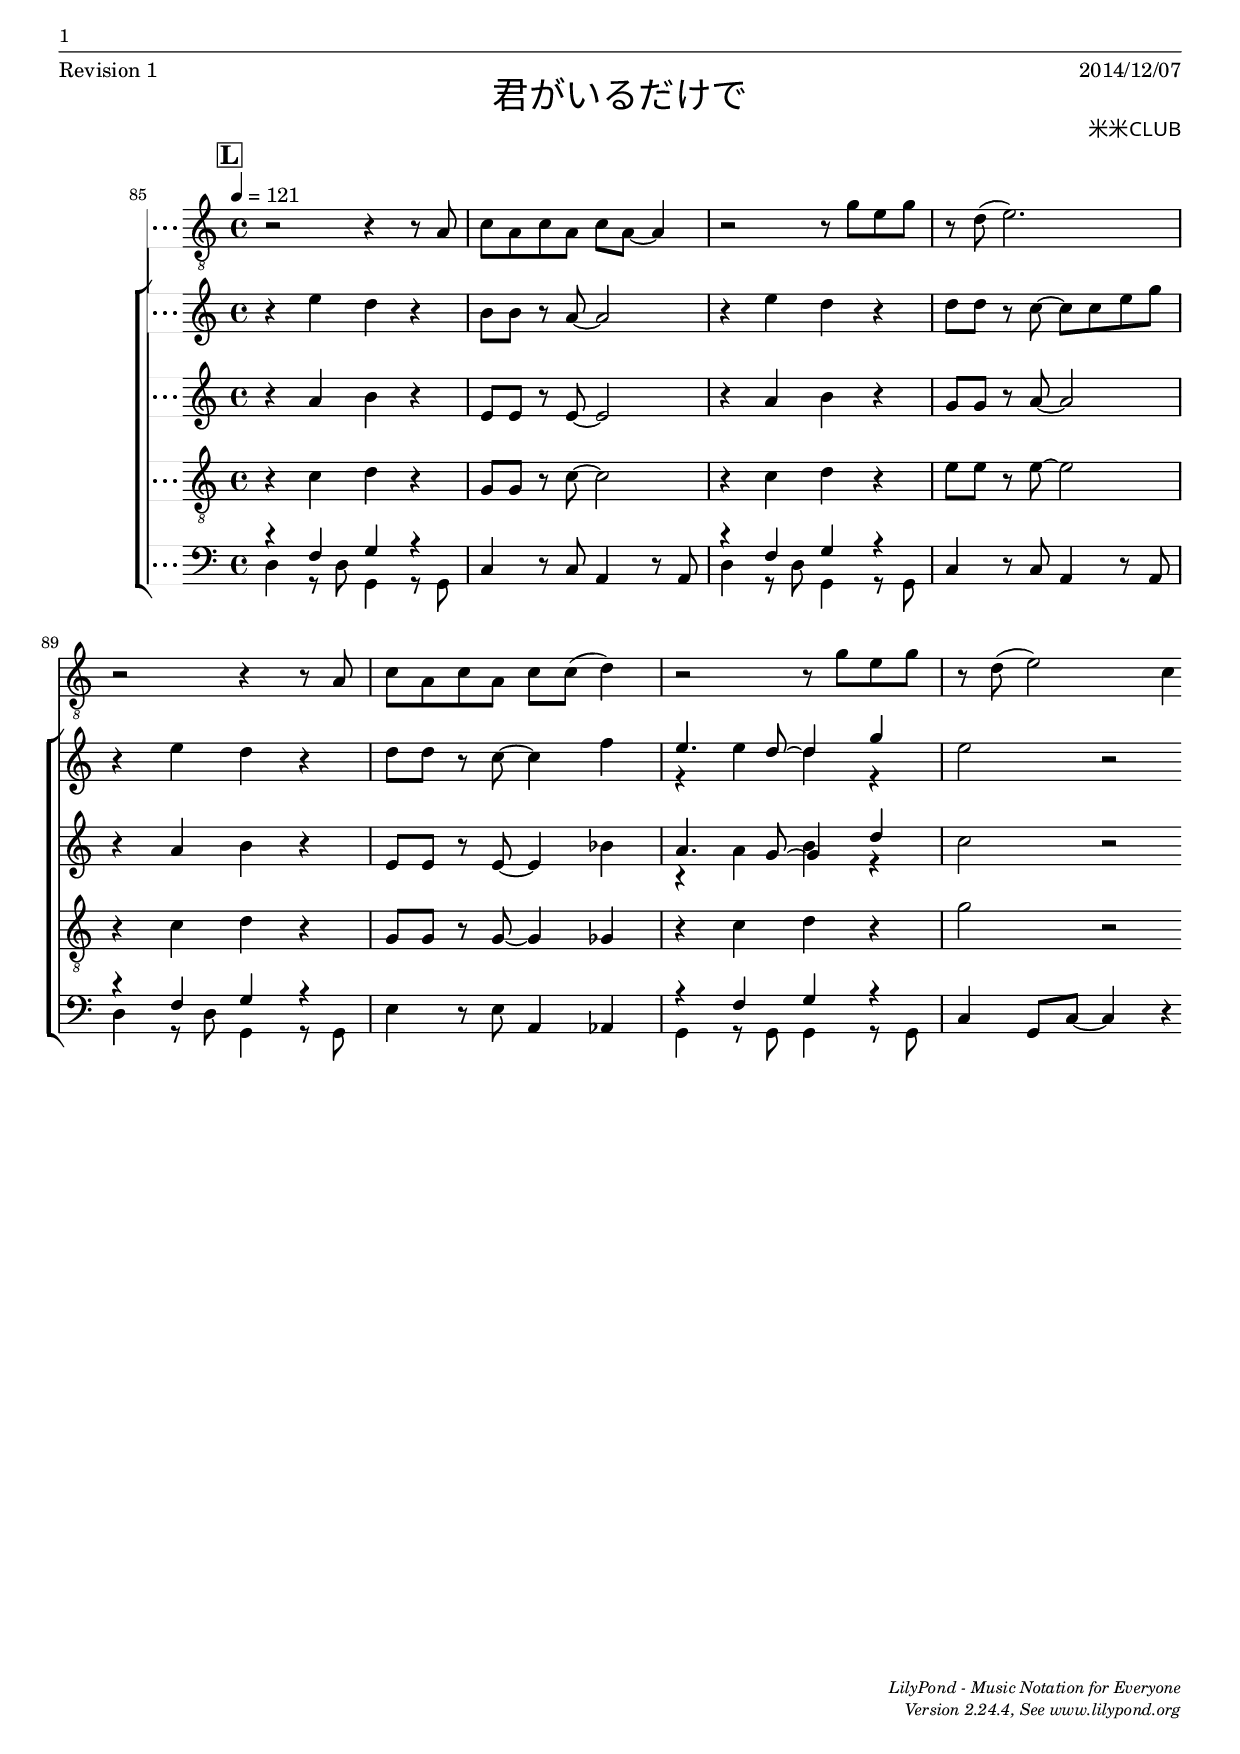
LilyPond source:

% Template revision 3
%
% For Flescobaldi :
% -*- indent-width: 2; tab-width: 2; indent-tabs: false;

\version "2.18.0"

#(set-global-staff-size 18)

\paper {
  bookTitleMarkup = \markup {
    \column {
      \fill-line {
        "Revision 1"
        "2014/12/07"
      }
      \fill-line {
        \override #'(font-name . "TakaoEx明朝")
        \fontsize #5 "君がいるだけで"
      }
      \fill-line {
        \null
        \override #'(font-name . "TakaoEx明朝") "米米CLUB"
      }
    }
  }
  oddHeaderMarkup = \markup {
    \override #'(baseline-skip . 1) \column {
      \fill-line {
        \fontsize #-1 \fromproperty #'page:page-number-string \null
      }

      \draw-hline
    }

  }
  evenHeaderMarkup = \markup {
    \override #'(baseline-skip . 1) \column {
      \fill-line {
        \null \fontsize #-1 \fromproperty #'page:page-number-string
      }
      \draw-hline
    }
  }

  oddFooterMarkup = \markup {
    \on-the-fly #last-page \column{
      \fontsize #-2 \italic \fill-line {
        \left-column {""}
        \right-column {"LilyPond - Music Notation for Everyone" #(string-append "Version " (lilypond-version) ", See www.lilypond.org")}
      }
    }
  }

  evenFooterMarkup = \oddFooterMarkup
}

melody = \relative c' {
  \key c \major
  \tempo 4=121
  \set Score.markFormatter = #format-mark-box-alphabet

  \set Score.skipTypesetting = ##t
  \mark #1
  \partial 4*2 {r8 g a b}
  c4 r8 e d c b c | d4. g8 f e d c | a4 r8 e' d c b a | g4 d'8 c r g a b |
  c4 r8 e d c b c | d4. g8 f e d c | a4 r8 e' d c b b( | c2.) r4 |

  \mark #2
  R1*4

  \mark #3
  r4 r8 g e g g g | gis8. gis16 ~ gis8 a ~ a b4 b8( | d4) c8 c ~ c a4 g8 ~ | g a r4 r g8 g |
  c a4 c8 ~ c d4 a8 ~ | a a( g4) r g8 g | a( b4) c8 ~ c d4 a8 ~ | a a( g4) r2 |

  \mark #4
  r4 r8 g e g g g | gis8. gis16 ~ gis8 a ~ a b4 b8( | d4) c8 c ~ c a4 g8 ~ | g a r4 r g8 g |
  c a4 c8 ~ c d4 a8 ~ | a a( g4) r g8 g | a4 b8 c ~ c a4 c8( | d1) \bar "||"

  \mark #5
  \key g \major
  r4 r8 d d d4 d8 ~ | d4 e8 c ~ c g'4 fis8 ~ | fis a, a a a b c e( ~ | e d) d b ~ b a4 b16 a ~ |
  a8 g r4 r8 e fis g | \tuplet 3/2 {b( a b} a) a r a( b) b( | c1 ~ | c4) r a ~ a8 d ~ | d d ~ d2. ~ | d2 r8 g, a b \bar "||"

  \mark #6
  \key c \major
  c4 r8 e d c b c | d4. g8 f e d c | a4 r8 e' d c b a | g4 d'8 c r g a b |
  c4 r8 e d c b c | d4. g8 f e d c | a4 r8 e' d c b b( | c2.) r4 |

  \mark #7
  R1*4

  \mark #8
  r4 r8 g e g g g | gis8. gis16 ~ gis8 a ~ a b4 b8( | d4) c8 c ~ c a4 g8 ~ | g a r4 r g8 g |
  c a4 c8 ~ c d4 a8 ~ | a a( g4) r g8 g | a b4 c8 ~ c d4 a8 ~ | a a( g4) r2 |

  \mark #9
  r4 r8 g e g g g | gis8. gis16 ~ gis8 a ~ a b4. | d4 c8 c ~ c a4 g8 ~ | g a r4 r8 g g g |
  c( a) a c8 ~ c d4 a8 ~ | a a( g4) r8 g g g | f'4 e8 d ~ d c d c( | d1) \bar "||"

  \mark #10
  \key g \major
  r4 r8 d d d4 d8 ~ | d4 e8 c ~ c g'4 fis8 ~ | fis a, a a a b c e ~ | e4 d b a8 a( ~ |
  a8 g) r4 r8 e fis g | \tuplet 3/2 {b( a b} a) a r a( b) b( | c1) ~ | c4 r a ~ a8 d ~ | d c( d4) ~ d2 ~ | d r8 g, a b \bar "||"

  \mark #11
  \key c \major
  c4 r8 e d c b c | d4. g8 f e d c | a4 r8 e' d c b a | g4 d'8 c r g a b |
  c4 r8 e d c b c | d4. g8 f e d c | a4 r8 e' d c b b( | c2) r8 d c d |
\set Score.skipTypesetting = ##f
  \mark #12
  r2 r4 r8 a | c a c a c a ~ a4 | r2 r8 g' e g | r d( e2.) |
  r2 r4 r8 a, | c a c a c c( d4) | r2 r8 g e g | r d( e2) c4
\set Score.skipTypesetting = ##t
  \mark #13
  g'1 ~ | g2 g4. g8 | g1 ~ | g2. c,4 |
  g'1 ~ | g2 g4. g8 | g1 ~ | g2 r8 c, c d \bar "|.|"

  r2 r8 aes bes c \bar "||"

  \mark #14
  \key des \major
  des4 r8 f es des c des | es4. as8 ges f es des | bes4 r8 f' es des c bes | as4 es'8 des r as bes c |
  des4 r8 f es des c des | es4. as8 ges f es des | bes4 r8 f' es des c bes | as4 es'8 des r as bes c |
  \mark #15
  des4 r8 f es des c des | es4. as8 ges f es des | bes4 r8 f' es des c bes | as4 es'8 des r as bes c |
  des4 r8 f es des c des | es4. as8 ges f es des | bes4 r8 f' es des c bes | as4 es'8 des r as bes c \bar "|.|"

  R1 \bar "|."
}

melodylyric = \lyricmode {
}
melodylyricb = \lyricmode {
}

soprano = \relative c'' {
  \key c \major
  % A
  r2
  e4. d8 ~ d2 | d4. c8 ~ c2 | e4. d8 ~ d2 | d4. c8 ~ c2 |
  e4. d8 ~ d2 | d4. c8 ~ c4 f | e4. d8 ~ d2 | c4. c8 ~ c2 |

  % B
  <a c>1 | <g b> | a2 b | c d |

  % C
  c4. c8 ~ c2 | b4. b8 ~ b2 | a4. a8 ~ a2 | g4. g8 ~ g4 g |
  a4. c8 ~ c2 | c4. g8 ~ g2 | a4. c8 ~ c2 | c4. b8 ~ b4 a |

  % D
  g2. c4 | b2 e | c2. d4 | e1 |
  f1 | e2 d8 c4 g8 | a2 e' | r8 d r d ~ d2 |

  % E
  \key g \major
  b8 r r4 r8 b ~ b4 | c8 r r c ~ c2 | a8 r r4 r8 a ~ a4 | b8 r r d g4 fis |
  e2 r | r4 cis e cis | c1 ~ | c4 r a4. d8 ~ | d d ~ d2. | r8 d d4 e8 r r4 |

  % F
  \key c \major
  r4 e d r | d8 d r c ~ c2 | r4 e d r | d8 d r c ~ c2 |
  r4 e d r | d8 d r c ~ c4 f | r4 e d r | c4. c8 ~ c4 r |

  % G
  <a c>1 | <g b> | a2 b | c d |

  % H
  s1*8

  % I
  s1*8

  % J
  \key g \major
  s1*10

  % K
  \key c \major
  s1*8

  % L
  r4 e d r | b8 b r a ~ a2 | r4 e' d r | d8 d r c ~ c c e g |
  r4 e d r | d8 d r c ~ c4 f | <<{ e4. d8 ~ d4 g }\\{ r4 e d r }>> | e2 r |

  % M
  s1*8
  s1

  % N
  \key des \major
  s1*8

  % O
  s1*8
  s1
}

sopranolyric = \lyricmode {

}

alto = \relative c'{
  \key c \major
  % A
  r2
  f4. a8 ~ a2 | g4. g8 ~ g2 | f4. a8 ~ a2 | g4. g8 ~ g2 |
  f4. a8 ~ a2 | g4. g8 ~ g4 bes | a4. g8 ~ g2 | e4. e8 ~ e2 |

  % B
  r4 e8 c d a'4 g8 ~ | g d4 e8 ~ e b4 g8 ~ | g2 d' | e f |

  % C
  e4. e8 ~ e2 | e4. e8 ~ e2 | f4. f8 ~ f2 | e4. e8 ~ e4 e |
  e4. a8 ~ a2 | e4. e8 ~ e2 | f4. f8 ~ f2 | g4. g8 ~ g4 d |

  % D
  e2. a4 | gis2 a4 b | a2 c | c1 |
  c2 d | c g | f4 a c2 | r8 c r b ~ b2 |

  % E
  \key g \major
  d,8 r r4 r8 d ~ d4 | e8 r r e ~ e2 | fis8 r r4 r8 fis ~ fis4 | g8 r r g ~ \tuplet 3/2 { g4 b a } |
  g2 b | a1 | a ~ | a4 r e4. a8 ~ | a b ~ b2. | r8 g g4 a8 r r4 |

  % F
  \key c \major
  r4 a b r | b8 b r a ~ a2 | r4 a b r | b8 b r a ~ a2 |
  r4 a b r | b8 b r a ~ a4 bes | r4 a b r | f4. e8 ~ e4 r |

  % G
  r4 e8 c d a'4 g8 ~ | g d4 e8 ~ e b4 g8 ~ | g2 d' | e f |

  % H
  s1*8

  % I
  s1*8

  % J
  \key g \major
  s1*10

  % K
  \key c \major
  s1*8

  % L
  r4 a b r | e,8 e r e ~ e2 | r4 a b r | g8 g r a ~ a2 |
  r4 a b r | e,8 e r e ~ e4 bes' | <<{ a4. g8 ~ g4 d' }\\{ r4 a b r }>> | c2 r |

  % M
  s1*8
  s1

  % N
  \key des \major
  s1*8

  % O
  s1*8
  s1
}
altolyric = \lyricmode {

}

tenor = \relative c' {
  \key c \major
  % A
  r2
  c4. b8 ~ b2 | b4. e,8 ~ e2 | c'4. b8 ~ b2 | b4. e,8 ~ e2 |
  c'4. b8 ~ b2 | b4. e,8 ~ e4 ges | f4. b8 ~ b2 | g4. g8 ~ g2 |

  % B
  f1 | g | f2 g | a b |

  % C
  g4. g8 ~ g2 | gis4. gis8 ~ gis2 | a4. a8 ~ a2 | g4. g8 ~ g4 g |
  a4. a8 ~ a2 | g4. c8 ~ c2 | c4. a8 ~ a2 | g4. d'8 ~ d4 b |

  % D
  c1 | e4 b a gis | a4 f2 a4 | g1 |
  a1 | g4 e' c g | a4 c2. | r8 g r g ~ g2 |

  % E
  \key g \major
  fis8 r r4 r8 fis ~ fis4 | g8 r r g ~ g2 | a8 r r4 r8 a ~ a4 | b4 a \tuplet 3/2 { g fis a } |
  g1 | <e cis'> | <f c'> ~ | q4 r c'4. f8 ~ | f <\parenthesize d g> ~ q2. | r8 b b4 cis8 r r4 |

  % F
  \key c \major
  c4. b8 ~ b2 | g4. e8 ~ e2 | c'4. b8 ~ b2 | g4. e8 ~ e2 |
  c'4. b8 ~ b4 a | g4 g8 a ~ a4 ges | g4. g8 ~ g2 | g4. g8 ~ g4 r |

  % G
  <<{
    r4 c8 a b c4 b8 ~ | b a4 b8 ~ b d,4 g8 ~ | g2
  }\\{
    f1 | g | f2
  }>>
  g | a b

  % H
  s1*8

  % I
  s1*8

  % J
  \key g \major
  s1*10

  % K
  \key c \major
  s1*8

  % L
  r4 c d r | g,8 g r c ~ c2 | r4 c d r | e8 e r e ~ e2 |
  r4 c d r | g,8 g r g ~ g4 ges | r4 c d r | g2 r |

  % M
  s1*8
  s1

  % N
  \key des \major
  s1*8

  % O
  s1*8
  s1
}
tenorlyric = \lyricmode {

}

bass = \relative c {
  \key c \major
  % A
  r2
  d4. g,8 ~ g2 | c4. a8 ~ a2 | d4. g,8 ~ g2 | c4. a8 ~ a2
  d4. g,8 ~ g2 | e'4. a,8 ~ a4 aes | g4. g8 ~ g2 | c4. c8 ~ c2 |

  % B
  g4 g g g | g g g g | g g g g | g g g g |

  % C
  c4. c8 ~ c4. g8 | e4. e8 ~ e4. e8 | f4. f8 ~ f4. g8 | c4. c8 ~ c4. g8 |
  f4. f8 ~ f4. g8 | c4. c8 ~ c4. c8 | d4. d8 ~ d4. a8 | g4. g8 ~ g4 g8 g |

  % D
  c4. c8 ~ c4. g8 | e4. e8 ~ e4. e8 | f4. f8 ~ f4. g8 | c4. c8 ~ c4. g8 |
  f4. f8 ~ f4. g8 | c4. c8 ~ c4. c8 | d4. d8 ~ d4. a8 | g4 g8 g ~ g g a ais |

  % E
  \key g \major
  b8 r fis b ~ b b4 d8 | c8 r g c ~ c c d e | d8 r a d ~ d fis, a d | g, r r g fis r r fis |
  e4 e e e | a a a a8 g | f4 f f f | f f f f |
  g8 g r g g r g g | r g g4 a8 r r4 |

  % F
  \key c \major
  d4 d g, g | c c a a | d d g, g | c c8 a ~ a a c a |
  d4 d8 g, ~ g4 f | e4 b'8 a ~ a4 aes | g4 g g g | c4 g8 c ~ c4 r |

  % G
  g4 g g g | g g g g | g g g g | g g g g |

  % H
  s1*8

  % I
  s1*8

  % J
  \key g \major
  s1*10

  % K
  \key c \major
  s1*8

  % L
  <<{ r4 f' g r }\\{ d4 r8 d g,4 r8 g }>> | c4 r8 c a4 r8 a | <<{ r4 f' g r }\\{ d4 r8 d g,4 r8 g }>> | c4 r8 c a4 r8 a |
  <<{ r4 f' g r }\\{ d4 r8 d g,4 r8 g }>> | e'4 r8 e a,4 aes | <<{ r4 f' g r }\\{ g,4 r8 g g4 r8 g }>> | c4 g8 c ~ c4 r |

  % M
  s1*8
  s1

  % N
  \key des \major
  s1*8

  % O
  s1*8
  s1
}
basslyric = \lyricmode {

}

\book{
  \score{
    <<
      \new Staff = "Melody" <<
          \set Staff.instrumentName = "Melo."
          \set Staff.midiInstrument = "flute"
          \clef "treble_8"
          \new Voice = "VoiceMelody" \melody
      >>
      %\new Lyrics = "LyricsMelody" \lyricsto "VoiceMelody" \melodylyric
      %\new Lyrics = "LyricsMelody2" \lyricsto "VoiceMelody" \melodylyricb

      \new ChoirStaff <<
        \new Staff = "Soprano" <<
          \set Staff.instrumentName = "Sop."
          \set Staff.midiInstrument = "flute"
          \clef treble
          \new Voice = "VoiceSoprano" \soprano
        >>
        %\new Lyrics = "LyricsSoprano"

        \new Staff = "Alto" <<
          \set Staff.instrumentName = "Alt."
          \set Staff.midiInstrument = "flute"
          \clef treble
          \new Voice = "VoiceAlto" \alto
        >>
        %\new Lyrics = "LyricsAlto"

        \new Staff = "Tenor" <<
          \set Staff.instrumentName = "Ten."
          \set Staff.midiInstrument = "oboe"
          \clef "treble_8"
          \new Voice = "VoiceTenor" \tenor
        >>
        %\new Lyrics = "LyricsTenor"

        \new Staff = "Bass" <<
          \set Staff.instrumentName = "Bas."
          \set Staff.midiInstrument = "oboe"
          \clef bass
          \new Voice = "VoiceBass" \bass
        >>
        %\new Lyrics = "LyricsBass"
        %{
        \context Lyrics = "LyricsSoprano" {
          \lyricsto "VoiceSoprano" {
            \sopranolyric
          }
        }
        \context Lyrics = "LyricsAlto" {
          \lyricsto "VoiceAlto" {
            \altolyric
          }
        }
        \context Lyrics = "LyricsTenor" {
          \lyricsto "VoiceTenor" {
            \tenorlyric
          }
        }
        \context Lyrics = "LyricsBass" {
          \lyricsto "VoiceBass" {
            \basslyric
          }
        }
        %}
      >>
    >>
    \layout {
      \context{
        \Lyrics
        \override LyricText #'font-name = "TakaoEx明朝"
        \override LyricText #'font-size = #-1
      }
    }
    \midi {}
  }
}